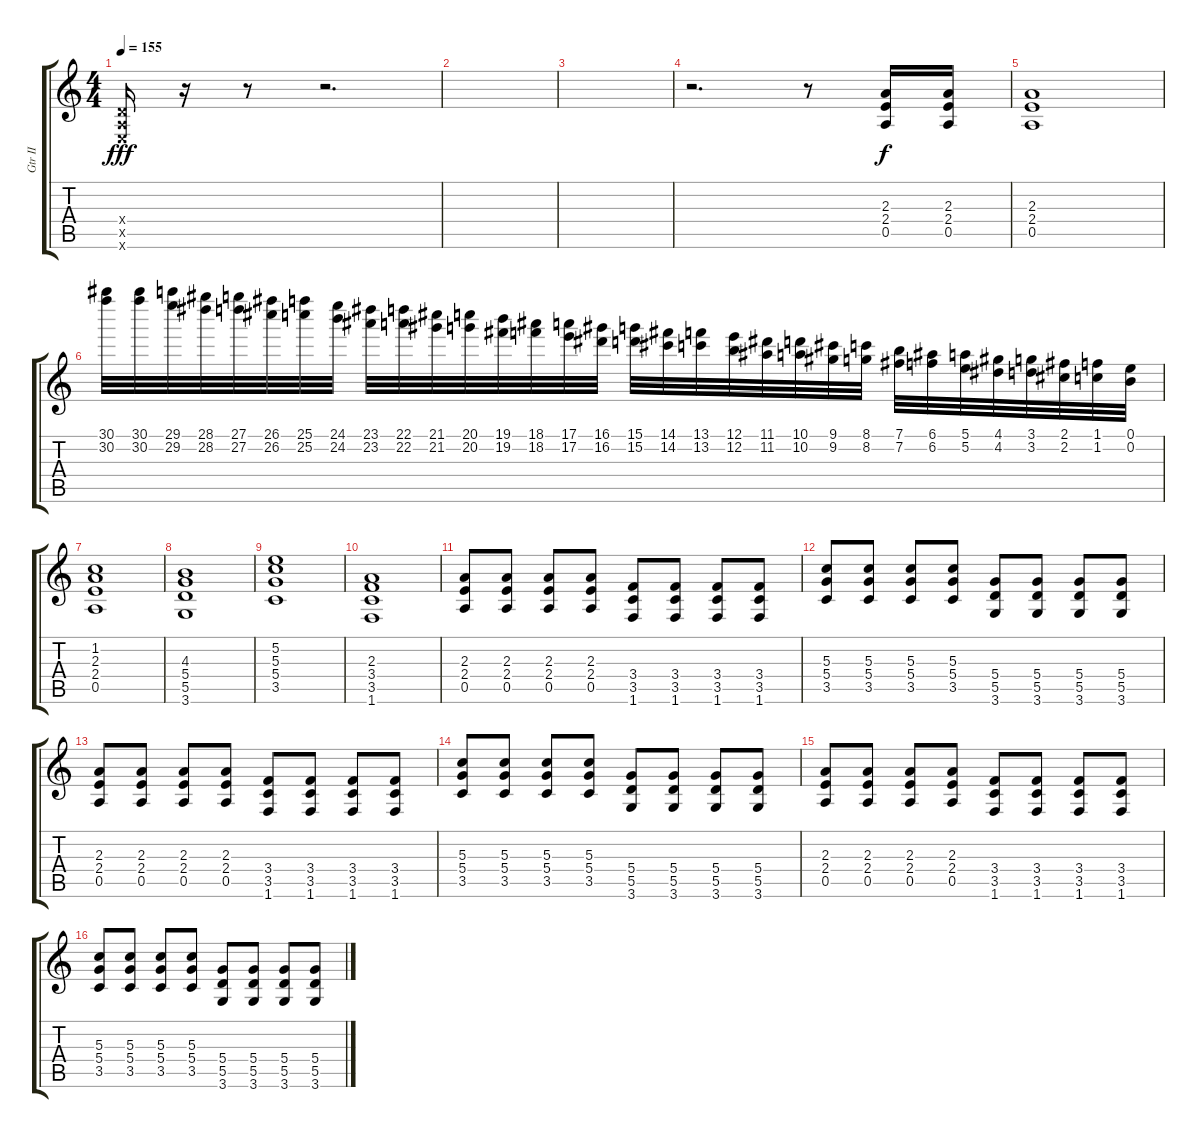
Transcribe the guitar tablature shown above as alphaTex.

\track ("Gtr II" "Gtr II") {instrument overdrivenguitar}
\staff {score tabs}
\tuning (E4 B3 G3 D3 A2 E2) {hide}
\ts (4 4)
\tempo 155
\clef g2
\ks c
(0.4{x} 0.5{x} 0.6{x}).16{dy fff} r.16 r.8 r.2{d} |
|
|
r.2{d} r.8 (2.3 2.4 0.5).16{dy f} (2.3 2.4 0.5).16 |
(2.3 2.4 0.5).1 |
(30.1 30.2).32 (30.1 30.2).32 (29.1 29.2).32 (28.1 28.2).32 (27.1 27.2).32 (26.1 26.2).32 (25.1 25.2).32 (24.1 24.2).32 (23.1 23.2).32 (22.1 22.2).32 (21.1 21.2).32 (20.1 20.2).32 (19.1 19.2).32 (18.1 18.2).32 (17.1 17.2).32 (16.1 16.2).32 (15.1 15.2).32 (14.1 14.2).32 (13.1 13.2).32 (12.1 12.2).32 (11.1 11.2).32 (10.1 10.2).32 (9.1 9.2).32 (8.1 8.2).32 (7.1 7.2).32 (6.1 6.2).32 (5.1 5.2).32 (4.1 4.2).32 (3.1 3.2).32 (2.1 2.2).32 (1.1 1.2).32 (0.1 0.2).32 |
(1.2 2.3 2.4 0.5).1 |
(4.3 5.4 5.5 3.6).1 |
(5.2 5.3 5.4 3.5).1 |
(2.3 3.4 3.5 1.6).1 |
(2.3 2.4 0.5).8 (2.3 2.4 0.5).8 (2.3 2.4 0.5).8 (2.3 2.4 0.5).8 (3.4 3.5 1.6).8 (3.4 3.5 1.6).8 (3.4 3.5 1.6).8 (3.4 3.5 1.6).8 |
(5.3 5.4 3.5).8 (5.3 5.4 3.5).8 (5.3 5.4 3.5).8 (5.3 5.4 3.5).8 (5.4 5.5 3.6).8 (5.4 5.5 3.6).8 (5.4 5.5 3.6).8 (5.4 5.5 3.6).8 |
(2.3 2.4 0.5).8 (2.3 2.4 0.5).8 (2.3 2.4 0.5).8 (2.3 2.4 0.5).8 (3.4 3.5 1.6).8 (3.4 3.5 1.6).8 (3.4 3.5 1.6).8 (3.4 3.5 1.6).8 |
(5.3 5.4 3.5).8 (5.3 5.4 3.5).8 (5.3 5.4 3.5).8 (5.3 5.4 3.5).8 (5.4 5.5 3.6).8 (5.4 5.5 3.6).8 (5.4 5.5 3.6).8 (5.4 5.5 3.6).8 |
(2.3 2.4 0.5).8 (2.3 2.4 0.5).8 (2.3 2.4 0.5).8 (2.3 2.4 0.5).8 (3.4 3.5 1.6).8 (3.4 3.5 1.6).8 (3.4 3.5 1.6).8 (3.4 3.5 1.6).8 |
(5.3 5.4 3.5).8 (5.3 5.4 3.5).8 (5.3 5.4 3.5).8 (5.3 5.4 3.5).8 (5.4 5.5 3.6).8 (5.4 5.5 3.6).8 (5.4 5.5 3.6).8 (5.4 5.5 3.6).8
